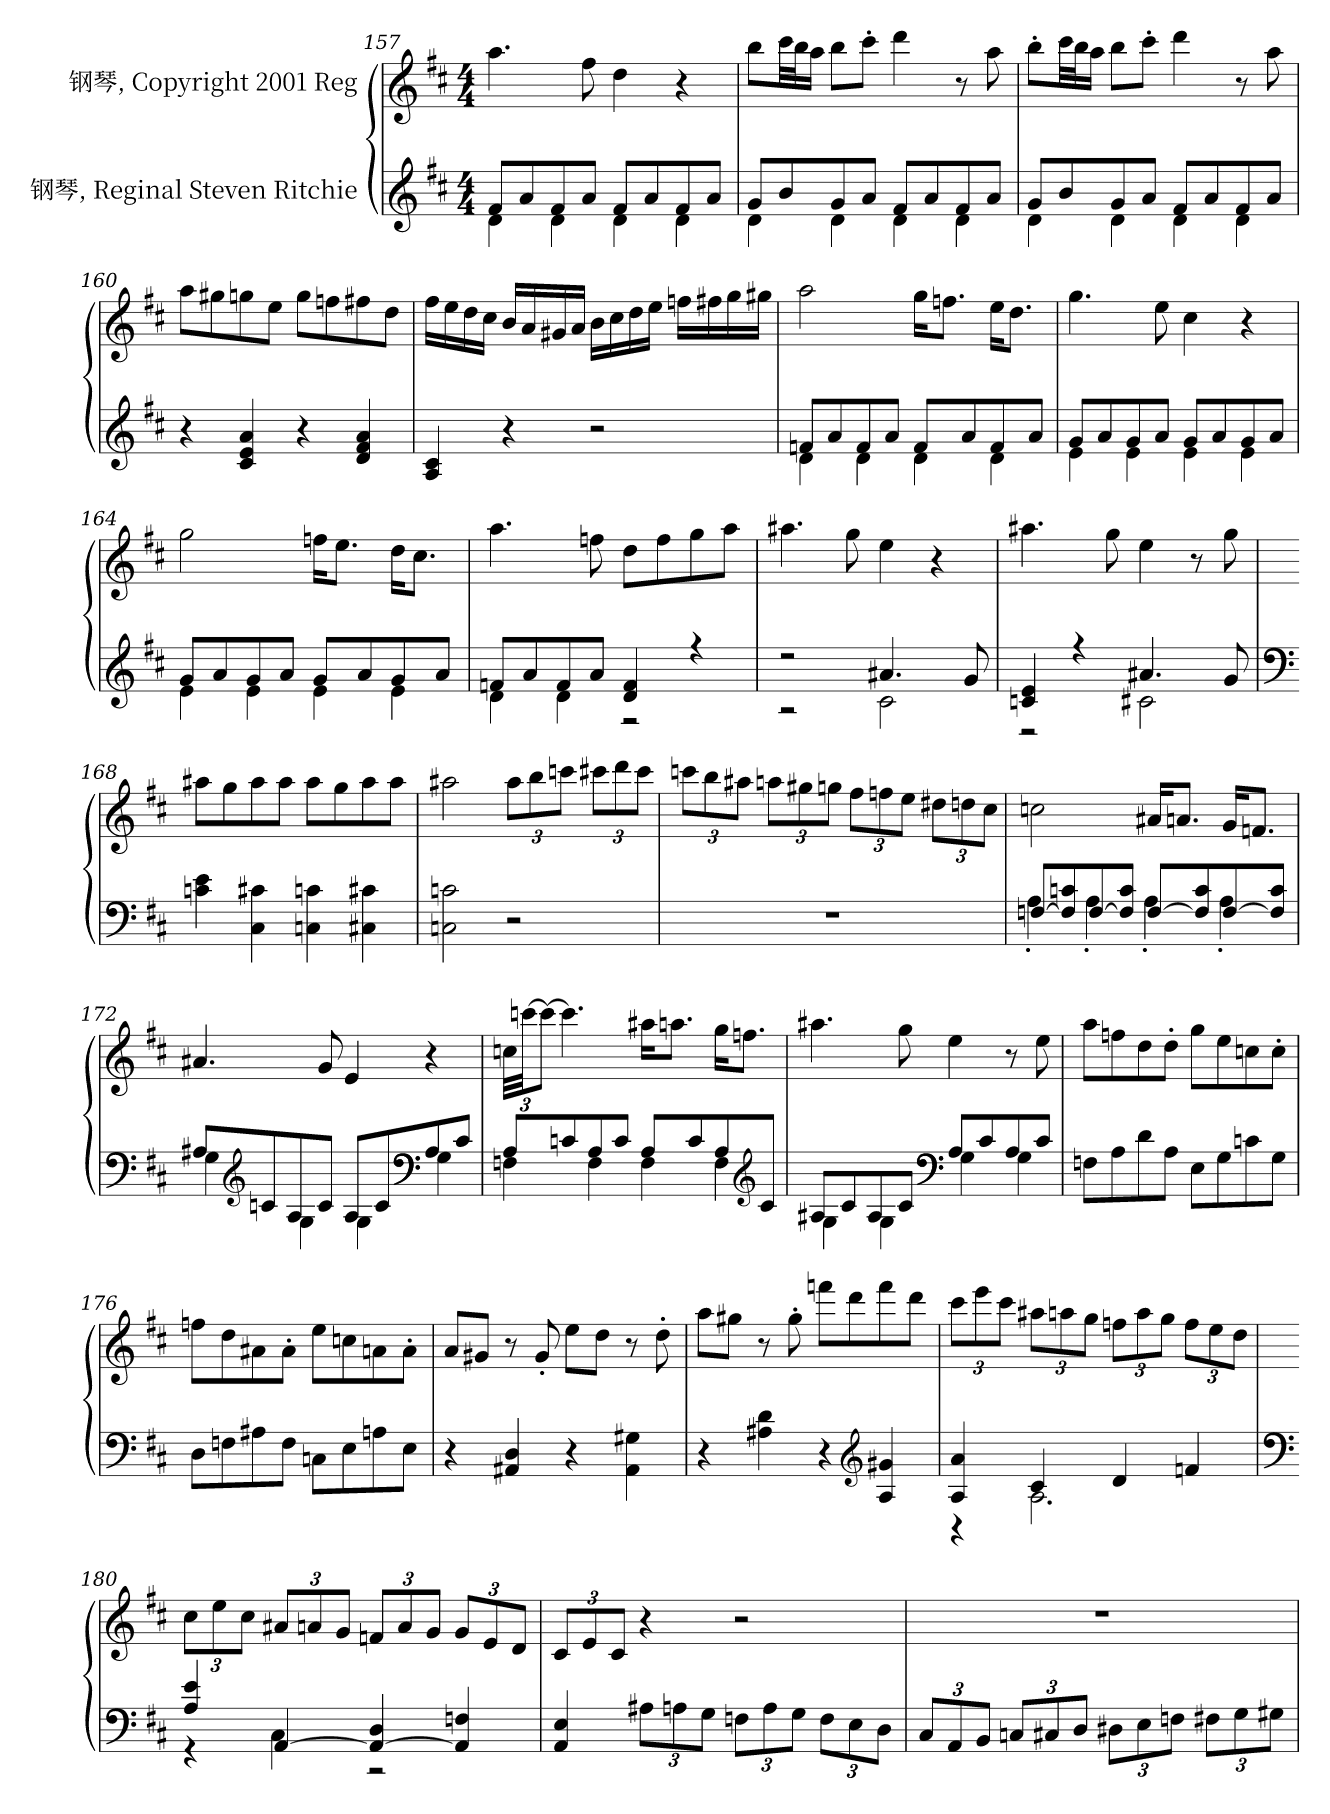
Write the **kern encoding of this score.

**kern	**kern
*part2	*part1
*staff2	*staff1
*I"钢琴, Reginal Steven Ritchie	*I"钢琴, Copyright 2001 Reg
*clefG2	*clefG2
*k[f#c#]	*k[f#c#]
*M4/4	*M4/4
=157	=157
*^	*
8f#/L	4d\	4.aa\
8a/	.	.
8f#/	4d\	.
8a/J	.	8ff#\
8f#/L	4d\	4dd\
8a/	.	.
8f#/	4d\	4r
8a/J	.	.
=158	=158	=158
8g/L	4d\	8bb\L
8b/	.	32ccc#\LL
.	.	32bb\J
.	.	16aa\JJ
8g/	4d\	8bb\L
8a/J	.	8ccc#'\J
8f#/L	4d\	4ddd\
8a/	.	.
8f#/	4d\	8r
8a/J	.	8aa\
=159	=159	=159
8g/L	4d\	8bb'\L
8b/	.	32ccc#\LL
.	.	32bb\J
.	.	16aa\JJ
8g/	4d\	8bb\L
8a/J	.	8ccc#'\J
8f#/L	4d\	4ddd\
8a/	.	.
8f#/	4d\	8r
8a/J	.	8aa\
*v	*v	*
!!LO:LB:g=z
=160	=160
4r	8aa\L
.	8gg#X\
4c#/ 4e/ 4a/	8ggn\
.	8ee\J
4r	8gg\L
.	8ffn\
4d/ 4f#/ 4a/	8ff#X\
.	8dd\J
=161	=161
4A/ 4c#/	16ff#\LL
.	16ee\
.	16dd\
.	16cc#\JJ
4r	16b/LL
.	16a/
.	16g#X/
.	16a/JJ
2r	16b\LL
.	16cc#\
.	16dd\
.	16ee\JJ
.	16ffn\LL
.	16ff#X\
.	16gg\
.	16gg#X\JJ
=162	=162
*^	*
8fn/L	4d\	2aa\
8a/	.	.
8f/	4d\	.
8a/J	.	.
8f/L	4d\	16gg\KL
.	.	8.ffn\J
8a/	.	.
8f/	4d\	16ee\KL
.	.	8.dd\J
8a/J	.	.
!!LO:LB:g=z
=163	=163	=163
8g/L	4e\	4.gg\
8a/	.	.
8g/	4e\	.
8a/J	.	8ee\
8g/L	4e\	4cc#\
8a/	.	.
8g/	4e\	4r
8a/J	.	.
=164	=164	=164
8g/L	4e\	2gg\
8a/	.	.
8g/	4e\	.
8a/J	.	.
8g/L	4e\	16ffn\KL
.	.	8.ee\J
8a/	.	.
8g/	4e\	16dd\KL
.	.	8.cc#\J
8a/J	.	.
=165	=165	=165
8fn/L	4d\	4.aa\
8a/	.	.
8f/	4d\	.
8a/J	.	8ffn\
4d/ 4f/	2r	8dd\L
.	.	8ff\
4r	.	8gg\
.	.	8aa\J
=166	=166	=166
2r	2r	4.aa#X\
.	.	8gg\
4.a#X/	2c#\	4ee\
.	.	4r
8g/	.	.
=167	=167	=167
4cn/ 4e/	2r	4.aa#X\
4r	.	.
.	.	8gg\
4.a#X/	2c#X\	4ee\
.	.	8r
8g/	.	8gg\
*v	*v	*
!!LO:LB:g=z
=168	=168
*clefF4	*
4cn\ 4e\	8aa#X\L
.	8gg\
4C#\ 4c#X\	8aa#\
.	8aa#\J
4Cn\ 4cn\	8aa#\L
.	8gg\
4C#X\ 4c#X\	8aa#\
.	8aa#\J
=169	=169
2Cn\ 2cn\	2aa#X\
*	*Xbrackettup
2r	12aa#\L
.	12bb\
.	12cccn\J
.	12ccc#X\L
.	12ddd\
.	12ccc#\J
=170	=170
1r	12cccn\L
.	12bb\
.	12aa#X\J
.	12aan\L
.	12gg#X\
.	12ggn\J
.	12ff#\L
.	12ffn\
.	12ee\J
.	12dd#X\L
.	12ddn\
.	12cc#\J
!!LO:LB:g=z
=171	=171
*^	*
[8Fn/L	4A'\	2ccn\
8F/] 8cn/	.	.
[8F/	4A'\	.
8F/] 8c/J	.	.
[8F/L	4A'\	16a#X/KL
.	.	8.an/J
8F/] 8c/	.	.
[8F/	4A'\	16g/KL
.	.	8.fn/J
8F/] 8c/J	.	.
=172	=172	=172
8A#X/L	4G\	4.a#X/
*clefG2	*	*
8cn/	.	.
8A#/	4G\	.
8c/J	.	8g/
8A#/L	4G\	4e/
8c/	.	.
*clefF4	*	*
8A#/	4G\	4r
8c/J	.	.
!!LO:LB:g=z
=173	=173	=173
8A/L	4Fn\	48ccn\LLL
.	.	[48cccn\JJ
.	.	12ccc\J_
8cn/	.	4.ccc\]
8A/	4F\	.
8c/J	.	.
8A/L	4F\	16aa#X\KL
.	.	8.aan\J
8c/	.	.
8A/	4F\	16gg\KL
.	.	8.ffn\J
*clefG2	*	*
8c/J	.	.
=174	=174	=174
8A#X/L	4G\	4.aa#X\
8c#/	.	.
8A#/	4G\	.
8c#/J	.	8gg\
*clefF4	*	*
8A#/L	4G\	4ee\
8c#/	.	.
8A#/	4G\	8r
8c#/J	.	8ee\
*v	*v	*
=175	=175
8Fn\L	8aa\L
8A\	8ffn\
8d\	8dd\
8A\J	8dd'\J
8E\L	8gg\L
8G\	8ee\
8cn\	8ccn\
8G\J	8cc'\J
!!LO:PB:g=z
=176	=176
8D\L	8ffn\L
8Fn\	8dd\
8A#X\	8a#X\
8F\J	8a#'\J
8Cn\L	8ee\L
8E\	8ccn\
8An\	8an\
8E\J	8a'\J
=177	=177
4r	8a/L
.	8g#X/J
4AA#X/ 4D/	8r
.	8g#'/
4r	8ee\L
.	8dd\J
4AA#\ 4G#X\	8r
.	8dd'\
=178	=178
4r	8aa\L
.	8gg#X\J
4A#X\ 4d\	8r
.	8gg#'\
4r	8fffn\L
.	8ddd\
*clefG2	*
4A#/ 4g#X/	8fff\
.	8ddd\J
!!LO:LB:g=z
=179	=179
*^	*
4A/ 4a/	4r	12ccc#\L
.	.	12eee\
.	.	12ccc#\J
4c#/	2.A\	12aa#X\L
.	.	12aan\
.	.	12gg\J
4d/	.	12ffn\L
.	.	12aa\
.	.	12gg\J
4fn/	.	12ff\L
.	.	12ee\
.	.	12dd\J
=180	=180	=180
*clefF4	*	*
4A/ 4e/	4r	12cc#\L
.	.	12ee\
.	.	12cc#\J
[4AA/	4C#\	12a#X/L
.	.	12an/
.	.	12g/J
4AA/_ 4D/	2r	12fn/L
.	.	12a/
.	.	12g/J
4AA/] 4Fn/	.	12g/L
.	.	12e/
.	.	12d/J
*v	*v	*
!!LO:LB:g=z
=181	=181
4AA/ 4E/	12c#/L
.	12e/
.	12c#/J
*Xbrackettup	*
12A#X\L	4r
12An\	.
12G\J	.
12Fn\L	2r
12A\	.
12G\J	.
12F\L	.
12E\	.
12D\J	.
=182	=182
12C#/L	1r
12AA/	.
12BB/J	.
12Cn/L	.
12C#X/	.
12D/J	.
12D#X\L	.
12E\	.
12Fn\J	.
12F#X\L	.
12G\	.
12G#X\J	.
=	=
*-	*-
